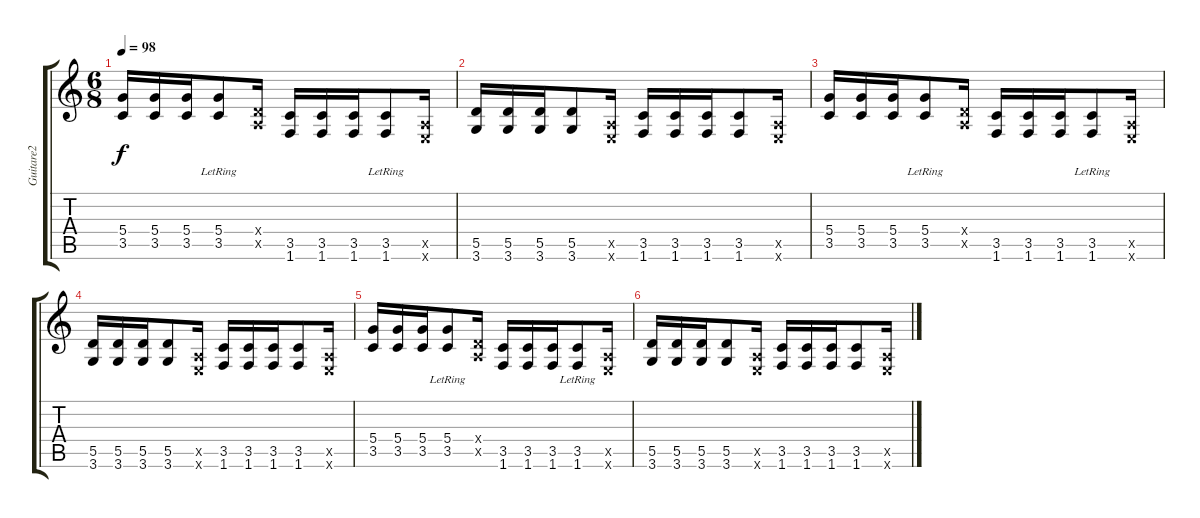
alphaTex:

\track ("Guitare2" "Guitare2") {instrument distortionguitar}
\staff {score tabs}
\tuning (E4 B3 G3 D3 A2 E2) {hide}
\ts (6 8)
\tempo 98
\clef g2
\ks c
(5.4 3.5).16{dy f} (5.4 3.5).16 (5.4 3.5).16 (5.4{lr} 3.5{lr}).8 (0.4{x} 0.5{x}).16 (3.5 1.6).16 (3.5 1.6).16 (3.5 1.6).16 (3.5{lr} 1.6{lr}).8 (0.5{x} 0.6{x}).16 |
(5.5 3.6).16 (5.5 3.6).16 (5.5 3.6).16 (5.5 3.6).8 (0.5{x} 0.6{x}).16 (3.5 1.6).16 (3.5 1.6).16 (3.5 1.6).16 (3.5 1.6).8 (0.5{x} 0.6{x}).16 |
(5.4 3.5).16 (5.4 3.5).16 (5.4 3.5).16 (5.4{lr} 3.5{lr}).8 (0.4{x} 0.5{x}).16 (3.5 1.6).16 (3.5 1.6).16 (3.5 1.6).16 (3.5{lr} 1.6{lr}).8 (0.5{x} 0.6{x}).16 |
(5.5 3.6).16 (5.5 3.6).16 (5.5 3.6).16 (5.5 3.6).8 (0.5{x} 0.6{x}).16 (3.5 1.6).16 (3.5 1.6).16 (3.5 1.6).16 (3.5 1.6).8 (0.5{x} 0.6{x}).16 |
(5.4 3.5).16 (5.4 3.5).16 (5.4 3.5).16 (5.4{lr} 3.5{lr}).8 (0.4{x} 0.5{x}).16 (3.5 1.6).16 (3.5 1.6).16 (3.5 1.6).16 (3.5{lr} 1.6{lr}).8 (0.5{x} 0.6{x}).16 |
(5.5 3.6).16 (5.5 3.6).16 (5.5 3.6).16 (5.5 3.6).8 (0.5{x} 0.6{x}).16 (3.5 1.6).16 (3.5 1.6).16 (3.5 1.6).16 (3.5 1.6).8 (0.5{x} 0.6{x}).16
